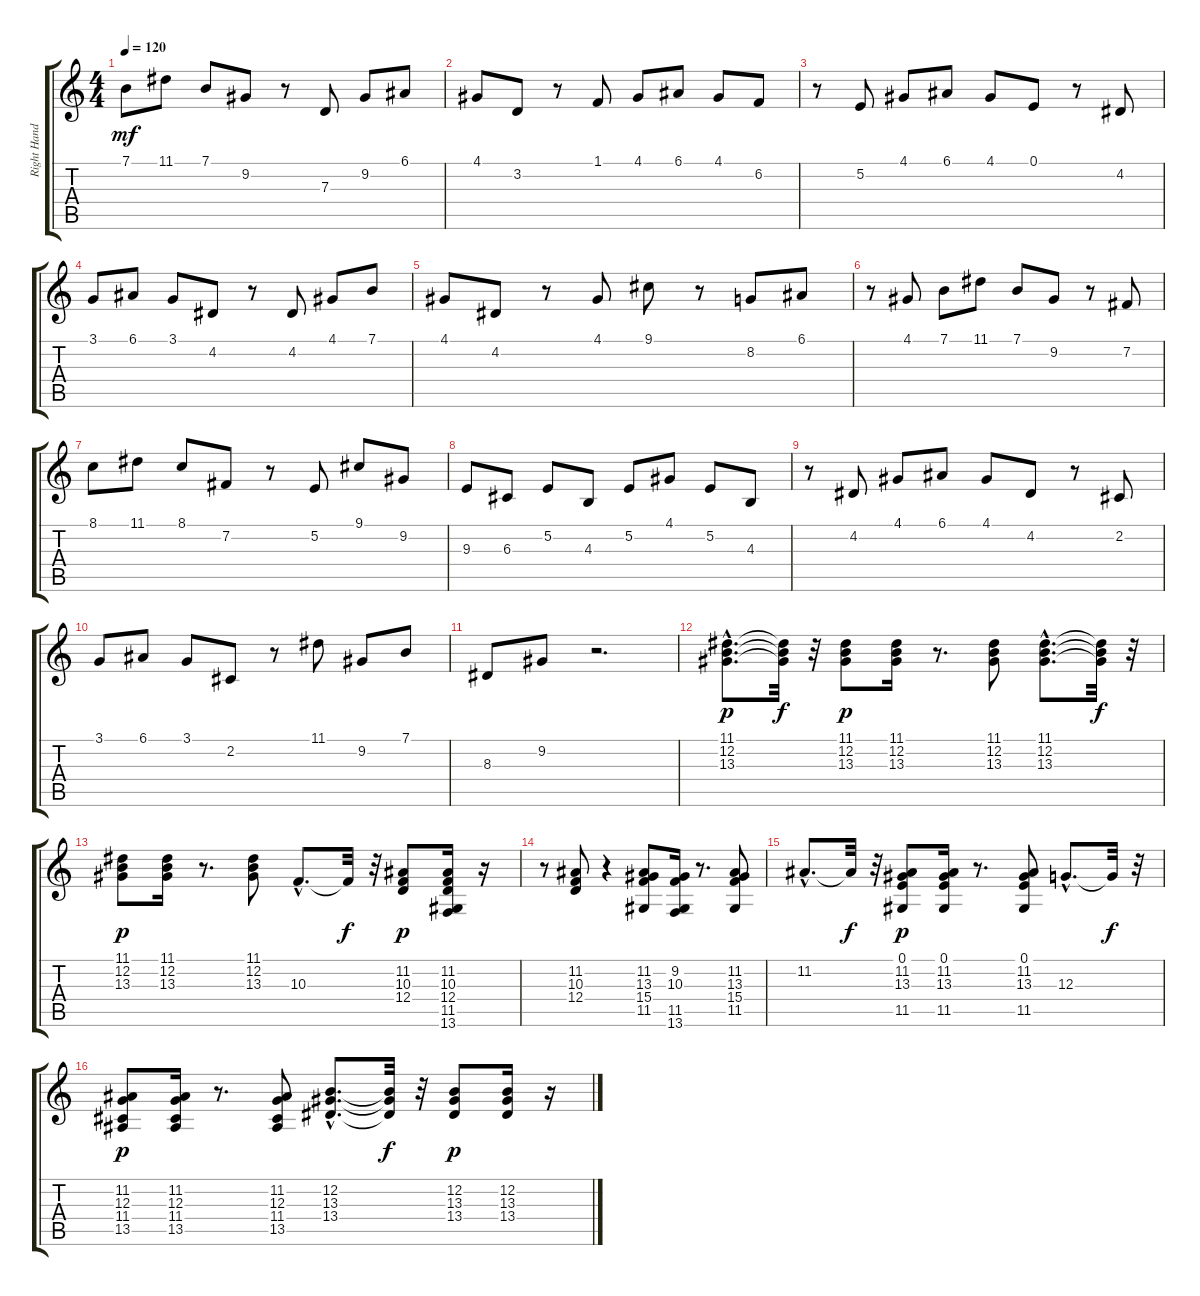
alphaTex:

\track ("Right Hand" "Right Hand") {instrument acousticgrandpiano}
\staff {score tabs}
\tuning (E4 B3 G3 D3 A2 E2) {hide}
\ts (4 4)
\tempo 120
\clef g2
\ks c
7.1.8{dy mf} 11.1.8 7.1.8 9.2.8 r.8 7.3.8 9.2.8 6.1.8 |
4.1.8 3.2.8 r.8 1.1.8 4.1.8 6.1.8 4.1.8 6.2.8 |
r.8 5.2.8 4.1.8 6.1.8 4.1.8 0.1.8 r.8 4.2.8 |
3.1.8 6.1.8 3.1.8 4.2.8 r.8 4.2.8 4.1.8 7.1.8 |
4.1.8 4.2.8 r.8 4.1.8 9.1.8 r.8 8.2.8 6.1.8 |
r.8 4.1.8 7.1.8 11.1.8 7.1.8 9.2.8 r.8 7.2.8 |
8.1.8 11.1.8 8.1.8 7.2.8 r.8 5.2.8 9.1.8 9.2.8 |
9.3.8 6.3.8 5.2.8 4.3.8 5.2.8 4.1.8 5.2.8 4.3.8 |
r.8 4.2.8 4.1.8 6.1.8 4.1.8 4.2.8 r.8 2.2.8 |
3.1.8 6.1.8 3.1.8 2.2.8 r.8 11.1.8 9.2.8 7.1.8 |
8.3.8 9.2.8 r.2{d} |
(11.1{hac} 12.2{hac} 13.3{hac}).8{d dy p} (11.1{t} 12.2{t} 13.3{t}).32{dy f} r.32 (11.1 12.2 13.3).8{dy p} (11.1 12.2 13.3).16 r.8{d} (11.1 12.2 13.3).8 (11.1{hac} 12.2{hac} 13.3{hac}).8{d} (11.1{t} 12.2{t} 13.3{t}).32{dy f} r.32 |
(11.1 12.2 13.3).8{dy p} (11.1 12.2 13.3).16 r.8{d} (11.1 12.2 13.3).8 10.3{hac}.8{d} 10.3{t}.32{dy f} r.32 (11.2 10.3 12.4).8{dy p} (11.2 10.3 12.4 11.5 13.6).16 r.16 |
r.8 (11.2 10.3 12.4).8 r.4 (11.2 13.3 15.4 11.5).8 (9.2 10.3 11.5 13.6).16 r.8{d} (11.2 13.3 15.4 11.5).8 |
11.2{hac}.8{d} 11.2{t}.32{dy f} r.32 (0.1 11.2 13.3 11.5).8{dy p} (0.1 11.2 13.3 11.5).16 r.8{d} (0.1 11.2 13.3 11.5).8 12.3{hac}.8{d} 12.3{t}.32{dy f} r.32 |
(11.2 12.3 11.4 13.5).8{dy p} (11.2 12.3 11.4 13.5).16 r.8{d} (11.2 12.3 11.4 13.5).8 (12.2{hac} 13.3{hac} 13.4{hac}).8{d} (12.2{t} 13.3{t} 13.4{t}).32{dy f} r.32 (12.2 13.3 13.4).8{dy p} (12.2 13.3 13.4).16 r.16
